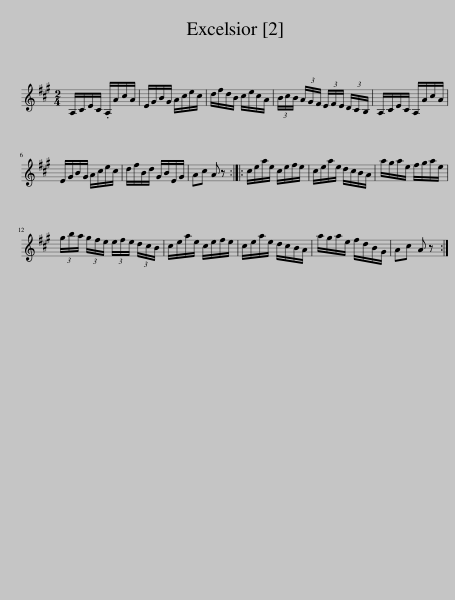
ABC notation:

X:1
L:1/8
M:2/4
I:linebreak $
K:A
V:1 treble
V:1
 A,/C/E/C/ .A,/A/c/A/ | E/G/B/G/ A/c/e/c/ | d/f/d/B/ c/e/c/A/ | (3B/c/B/ (3A/G/F/ (3E/F/E/ (3D/C/B,/ | A,/C/E/C/ A,/A/c/A/ |$ %5
 E/G/B/G/ A/c/e/c/ | d/f/B/d/ G/B/E/G/ | Ac A z :: c/e/a/e/ c/e/f/e/ | c/e/a/e/ d/c/B/A/ | %10
 a/g/a/e/ f/g/a/e/ |$ (3g/b/a/ (3g/f/e/ (3e/f/e/ (3d/c/B/ | c/e/a/e/ c/e/f/e/ | c/e/a/e/ d/c/B/A/ | a/g/a/e/ f/d/B/G/ | %15
 Ac A z :| %16
